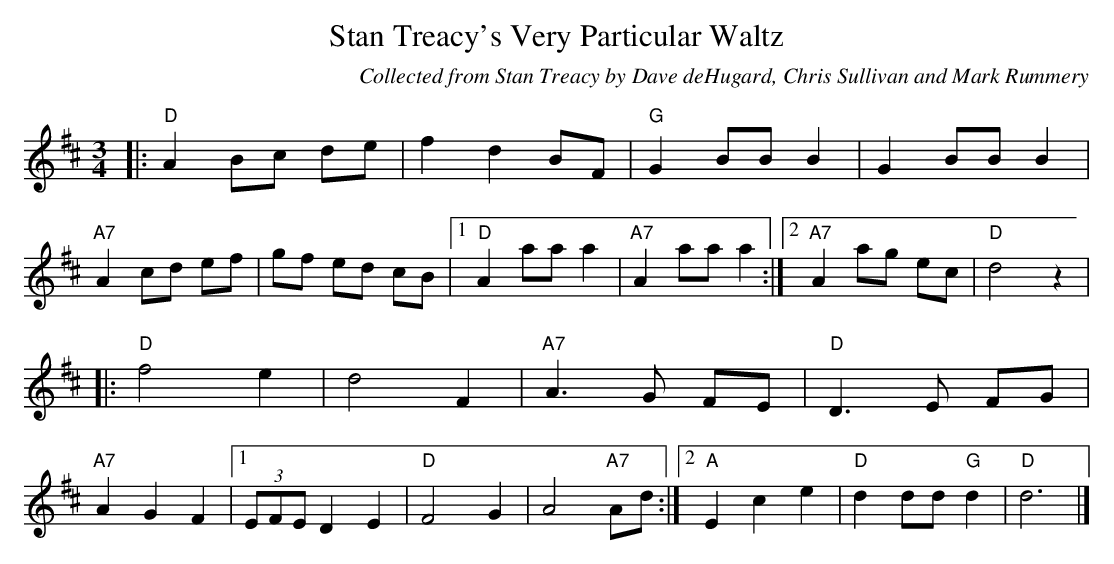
X:1
T:Stan Treacy's Very Particular Waltz
Q:150
M:3/4
L:1/8
C:Collected from Stan Treacy by Dave deHugard, Chris Sullivan and Mark Rummery
K:D
|:"D"A2Bc de|f2d2BF|"G"G2BB B2|G2BB B2|
"A7"A2cd ef|gf ed cB|1"D"A2aa a2|"A7"A2aaa2:|2"A7"A2ag ec|"D"d4z2|
|:"D"f4e2|d4F2|"A7"A3G FE|"D"D3E FG|
"A7"A2G2F2|1(3EFE D2E2|"D"F4G2|A4"A7"Ad:|2"A"E2c2e2|"D"d2dd"G"d2|"D"d6|]
